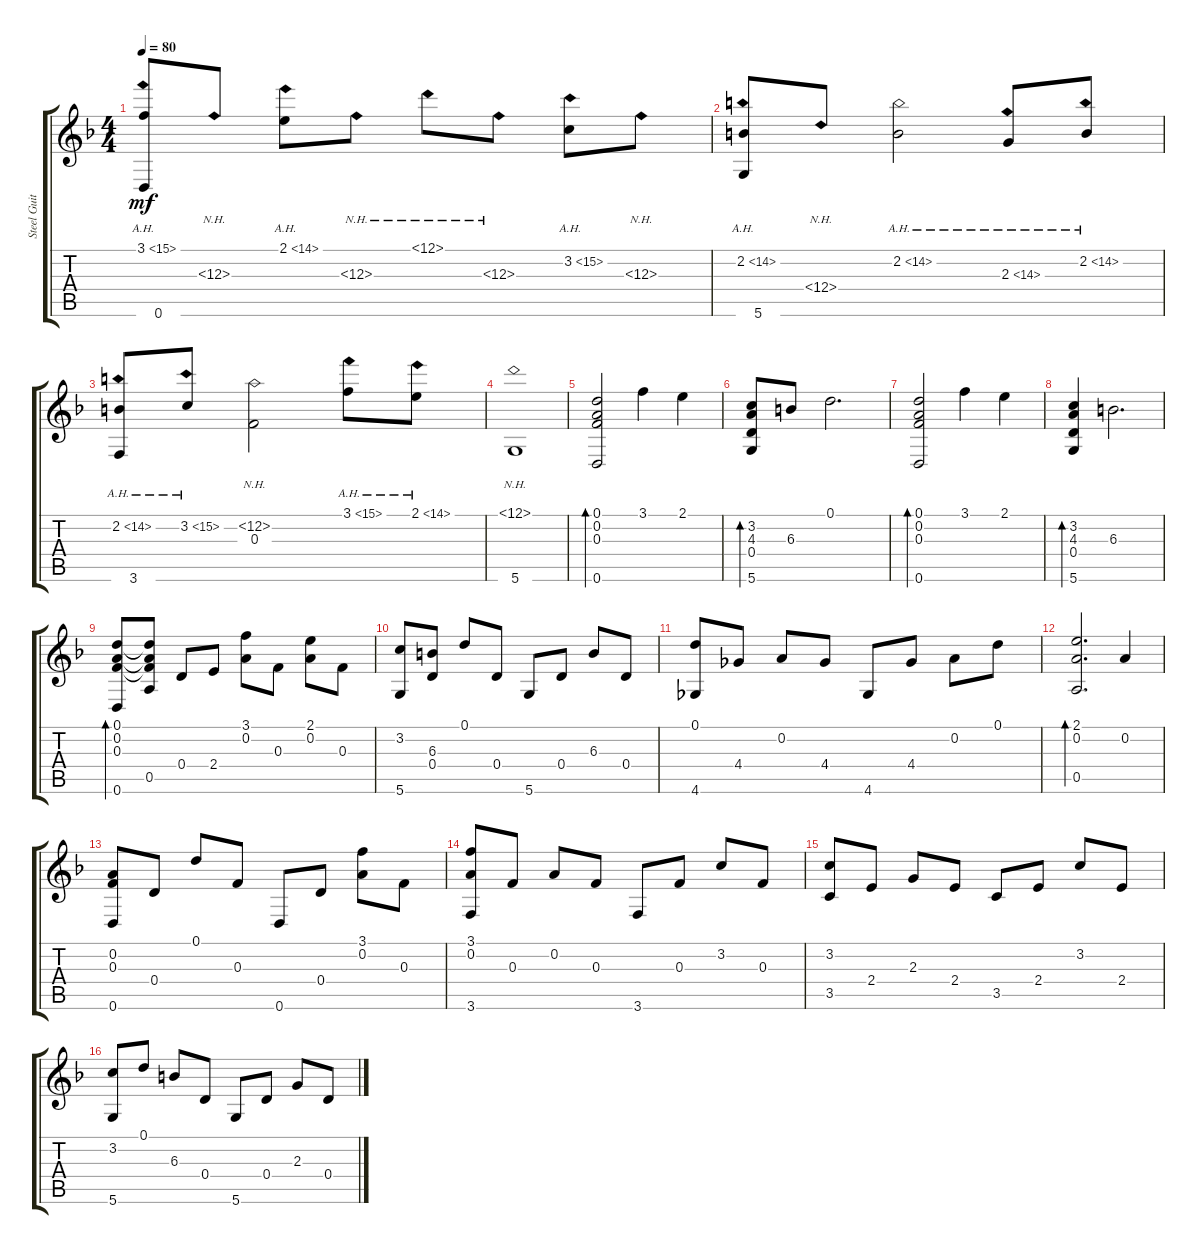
\track ("Steel Guitar" "Steel Guit") {instrument acousticguitarsteel}
\staff {score tabs}
\tuning (D4 A3 F3 D3 A2 D2) {hide}
\ts (4 4)
\tempo 80
\clef g2
\ks dminor
(3.1{ah 12} 0.6).8{dy mf} 12.3{nh}.8 2.1{ah 12}.8 12.3{nh}.8 12.1{nh}.8 12.3{nh}.8 3.2{ah 12}.8 12.3{nh}.8 |
(2.2{ah 12} 5.6).8 12.4{nh}.8 2.2{ah 12}.2 2.3{ah 12}.8 2.2{ah 12}.8 |
(2.2{ah 12} 3.6).8 3.2{ah 12}.8 (12.2{nh} 0.3).2 3.1{ah 12}.8 2.1{ah 12}.8 |
(12.1{nh} 5.6).1 |
(0.1 0.2 0.3 0.6).2{bd 60} 3.1.4 2.1.4 |
(3.2 4.3 0.4 5.6).8{bd 60} 6.3.8 0.1.2{d} |
(0.1 0.2 0.3 0.6).2{bd 60} 3.1.4 2.1.4 |
(3.2 4.3 0.4 5.6).4{bd 60} 6.3.2{d} |
(0.1 0.2 0.3 0.6).8{bd 60} (0.1{t} 0.2{t} 0.3{t} 0.5).8 0.4.8 2.4.8 (3.1 0.2).8 0.3.8 (2.1 0.2).8 0.3.8 |
(3.2 5.6).8 (6.3 0.4).8 0.1.8 0.4.8 5.6.8 0.4.8 6.3.8 0.4.8 |
(0.1 4.6).8 4.4.8 0.2.8 4.4.8 4.6.8 4.4.8 0.2.8 0.1.8 |
(2.1 0.2 0.5).2{d bd 60} 0.2.4 |
(0.2 0.3 0.6).8 0.4.8 0.1.8 0.3.8 0.6.8 0.4.8 (3.1 0.2).8 0.3.8 |
(3.1 0.2 3.6).8 0.3.8 0.2.8 0.3.8 3.6.8 0.3.8 3.2.8 0.3.8 |
(3.2 3.5).8 2.4.8 2.3.8 2.4.8 3.5.8 2.4.8 3.2.8 2.4.8 |
(3.2 5.6).8 0.1.8 6.3.8 0.4.8 5.6.8 0.4.8 2.3.8 0.4.8
